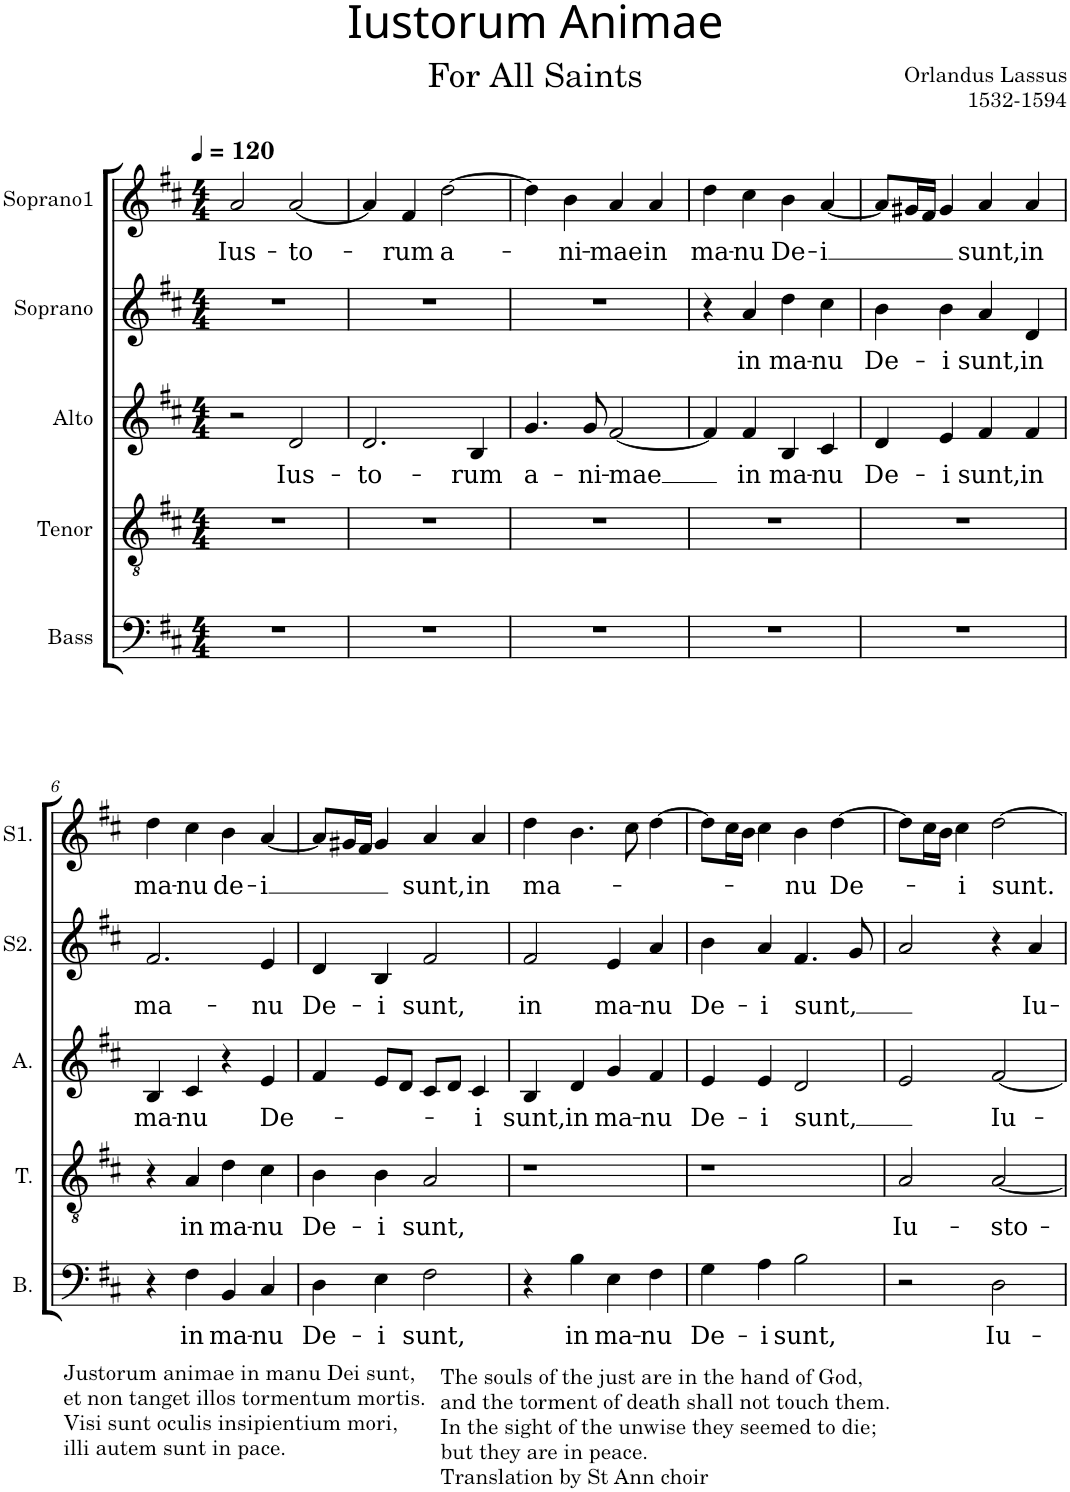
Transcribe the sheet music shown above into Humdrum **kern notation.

**kern	**text	**kern	**text	**kern	**text	**kern	**text	**kern	**text
*part5	*part5	*part4	*part4	*part3	*part3	*part2	*part2	*part1	*part1
*staff5	*staff5	*staff4	*staff4	*staff3	*staff3	*staff2	*staff2	*staff1	*staff1
*I"Bass	*	*I"Tenor	*	*I"Alto	*	*I"Soprano	*	*I"Soprano1	*
*I'B.	*	*I'T.	*	*I'A.	*	*I'S2.	*	*I'S1.	*
*clefF4	*	*clefGv2	*	*clefG2	*	*clefG2	*	*clefG2	*
*k[f#c#]	*	*k[f#c#]	*	*k[f#c#]	*	*k[f#c#]	*	*k[f#c#]	*
*D:	*	*D:	*	*D:	*	*D:	*	*D:	*
*M4/4	*	*M4/4	*	*M4/4	*	*M4/4	*	*M4/4	*
*MM120	*	*MM120	*	*MM120	*	*MM120	*	*MM120	*
=1	=1	=1	=1	=1	=1	=1	=1	=1	=1
!	!	!	!	!	!	!	!	!	!LO:LY:b
1r	.	1r	.	2r	.	1r	.	2a/	Ius-
!	!	!	!	!	!LO:LY:b	!	!	!	!LO:LY:b
.	.	.	.	2d/	Ius-	.	.	[2a/	-to-
=2	=2	=2	=2	=2	=2	=2	=2	=2	=2
!	!	!	!	!	!LO:LY:b	!	!	!	!
1r	.	1r	.	2.d/	-to-	1r	.	4a/]	.
!	!	!	!	!	!	!	!	!	!LO:LY:b
.	.	.	.	.	.	.	.	4f#/	-rum
!	!	!	!	!	!	!	!	!	!LO:LY:b
.	.	.	.	.	.	.	.	[2dd\	a-
!	!	!	!	!	!LO:LY:b	!	!	!	!
.	.	.	.	4B/	-rum	.	.	.	.
=3	=3	=3	=3	=3	=3	=3	=3	=3	=3
!	!	!	!	!	!LO:LY:b	!	!	!	!
1r	.	1r	.	4.g/	a-	1r	.	4dd\]	.
!	!	!	!	!	!	!	!	!	!LO:LY:b
.	.	.	.	.	.	.	.	4b\	-ni-
!	!	!	!	!	!LO:LY:b	!	!	!	!
.	.	.	.	8g/	-ni-	.	.	.	.
!	!	!	!	!	!LO:LY:b	!	!	!	!LO:LY:b
.	.	.	.	[2f#/	-mae	.	.	4a/	-mae
!	!	!	!	!	!	!	!	!	!LO:LY:b
.	.	.	.	.	.	.	.	4a/	in
=4	=4	=4	=4	=4	=4	=4	=4	=4	=4
!	!	!	!	!	!	!	!	!	!LO:LY:b
1r	.	1r	.	4f#/]	.	4r	.	4dd\	ma-
!	!	!	!	!	!LO:LY:b	!	!LO:LY:b	!	!LO:LY:b
.	.	.	.	4f#/	in	4a/	in	4cc#\	-nu
!	!	!	!	!	!LO:LY:b	!	!LO:LY:b	!	!LO:LY:b
.	.	.	.	4B/	ma-	4dd\	ma-	4b\	De-
!	!	!	!	!	!LO:LY:b	!	!LO:LY:b	!	!LO:LY:b
.	.	.	.	4c#/	-nu	4cc#\	-nu	[4a/	-i
=5	=5	=5	=5	=5	=5	=5	=5	=5	=5
!	!	!	!	!	!LO:LY:b	!	!LO:LY:b	!	!
1r	.	1r	.	4d/	De-	4b\	De-	8a/L]	.
.	.	.	.	.	.	.	.	16g#X/L	.
.	.	.	.	.	.	.	.	16f#/JJ	.
!	!	!	!	!	!LO:LY:b	!	!LO:LY:b	!	!
.	.	.	.	4e/	-i	4b\	-i	4g#/	.
!	!	!	!	!	!LO:LY:b	!	!LO:LY:b	!	!LO:LY:b
.	.	.	.	4f#/	sunt,	4a/	sunt,	4a/	sunt,
!	!	!	!	!	!LO:LY:b	!	!LO:LY:b	!	!LO:LY:b
.	.	.	.	4f#/	in	4d/	in	4a/	in
!!LO:LB:g=z
=6	=6	=6	=6	=6	=6	=6	=6	=6	=6
!LO:TX:b:t=Justorum animae in manu Dei sunt,	!	!	!	!	!	!	!	!	!
!LO:TX:b:t=et non tanget illos tormentum mortis.	!	!	!	!	!	!	!	!	!
!LO:TX:b:t=Visi sunt oculis insipientium mori,	!	!	!	!	!	!	!	!	!
!LO:TX:b:t=illi autem sunt in pace.	!	!	!	!	!	!	!	!	!
!	!	!	!	!	!LO:LY:b	!	!LO:LY:b	!	!LO:LY:b
4r	.	4r	.	4B/	ma-	2.f#/	ma-	4dd\	ma-
!	!LO:LY:b	!	!LO:LY:b	!	!LO:LY:b	!	!	!	!LO:LY:b
4F#\	in	4A/	in	4c#/	-nu	.	.	4cc#\	-nu
!	!LO:LY:b	!	!LO:LY:b	!	!	!	!	!	!LO:LY:b
4BB/	ma-	4d\	ma-	4r	.	.	.	4b\	de-
!	!LO:LY:b	!	!LO:LY:b	!	!LO:LY:b	!	!LO:LY:b	!	!LO:LY:b
4C#/	-nu	4c#\	-nu	4e/	De-	4e/	-nu	[4a/	-i
=7	=7	=7	=7	=7	=7	=7	=7	=7	=7
!	!LO:LY:b	!	!LO:LY:b	!	!	!	!LO:LY:b	!	!
4D\	De-	4B\	De-	4f#/	.	4d/	De-	8a/L]	.
.	.	.	.	.	.	.	.	16g#X/L	.
.	.	.	.	.	.	.	.	16f#/JJ	.
!	!LO:LY:b	!	!LO:LY:b	!	!	!	!LO:LY:b	!	!
4E\	-i	4B\	-i	8e/L	.	4B/	-i	4g#/	.
.	.	.	.	8d/J	.	.	.	.	.
!	!LO:LY:b	!	!LO:LY:b	!	!	!	!LO:LY:b	!	!LO:LY:b
2F#\	sunt,	2A/	sunt,	8c#/L	.	2f#/	sunt,	4a/	sunt,
.	.	.	.	8d/J	.	.	.	.	.
!	!	!	!	!	!LO:LY:b	!	!	!	!LO:LY:b
.	.	.	.	4c#/	-i	.	.	4a/	in
=8	=8	=8	=8	=8	=8	=8	=8	=8	=8
!LO:TX:b:t=The souls of the just are in the hand of God,	!	!	!	!	!	!	!	!	!
!LO:TX:b:t=and the torment of death shall not touch them.	!	!	!	!	!	!	!	!	!
!LO:TX:b:t=In the sight of the unwise they seemed to die;	!	!	!	!	!	!	!	!	!
!LO:TX:b:t=but they are in peace.	!	!	!	!	!	!	!	!	!
!LO:TX:b:t=Translation by St Ann choir	!	!	!	!	!	!	!	!	!
!	!	!	!	!	!LO:LY:b	!	!LO:LY:b	!	!LO:LY:b
4r	.	1r	.	4B/	sunt,	2f#/	in	4dd\	ma-
!	!LO:LY:b	!	!	!	!LO:LY:b	!	!	!	!
4B\	in	.	.	4d/	in	.	.	4.b\	.
!	!LO:LY:b	!	!	!	!LO:LY:b	!	!LO:LY:b	!	!
4E\	ma-	.	.	4g/	ma-	4e/	ma-	.	.
.	.	.	.	.	.	.	.	8cc#\	.
!	!LO:LY:b	!	!	!	!LO:LY:b	!	!LO:LY:b	!	!
4F#\	-nu	.	.	4f#/	-nu	4a/	-nu	[4dd\	.
=9	=9	=9	=9	=9	=9	=9	=9	=9	=9
!	!LO:LY:b	!	!	!	!LO:LY:b	!	!LO:LY:b	!	!
4G\	De-	1r	.	4e/	De-	4b\	De-	8dd\L]	.
.	.	.	.	.	.	.	.	16cc#\L	.
.	.	.	.	.	.	.	.	16b\JJ	.
!	!LO:LY:b	!	!	!	!LO:LY:b	!	!LO:LY:b	!	!
4A\	-i	.	.	4e/	-i	4a/	-i	4cc#\	.
!	!LO:LY:b	!	!	!	!LO:LY:b	!	!LO:LY:b	!	!LO:LY:b
2B\	sunt,	.	.	2d/	sunt,	4.f#/	sunt,	4b\	-nu
!	!	!	!	!	!	!	!	!	!LO:LY:b
.	.	.	.	.	.	.	.	[4dd\	De-
.	.	.	.	.	.	8g/	.	.	.
=10	=10	=10	=10	=10	=10	=10	=10	=10	=10
!	!	!	!LO:LY:b	!	!	!	!	!	!
2r	.	2A/	Iu-	2e/	.	2a/	.	8dd\L]	.
.	.	.	.	.	.	.	.	16cc#\L	.
.	.	.	.	.	.	.	.	16b\JJ	.
!	!	!	!	!	!	!	!	!	!LO:LY:b
.	.	.	.	.	.	.	.	4cc#\	-i
!	!LO:LY:b	!	!LO:LY:b	!	!LO:LY:b	!	!	!	!LO:LY:b
2D\	Iu-	[2A/	-sto-	[2f#/	Iu-	4r	.	[2dd\	sunt.
!	!	!	!	!	!	!	!LO:LY:b	!	!
.	.	.	.	.	.	4a/	Iu-	.	.
=	=	=	=	=	=	=	=	=	=
*-	*-	*-	*-	*-	*-	*-	*-	*-	*-
